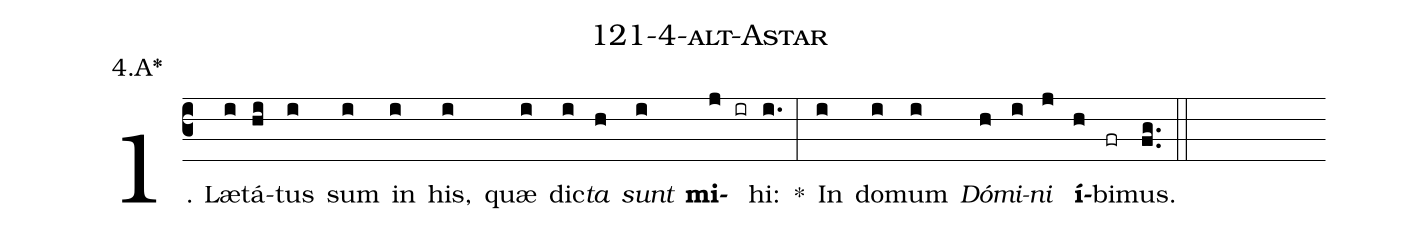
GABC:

name: 121-4-alt-Astar;
annotation: 4.A*;
%%
(c3)1. Læ(i)tá(hi)tus(i) sum(i) in(i) his,(i) quæ(i) dic(i)<i>ta</i>(h) <i>sunt</i>(i) <b>mi</b>(j ir)hi:(i.) *(:) In(i) do(i)mum(i) <i>Dó</i>(h)<i>mi</i>(i)<i>ni</i>(j) <b>í</b>(h)bi(fr)mus.(fg..) (::)
